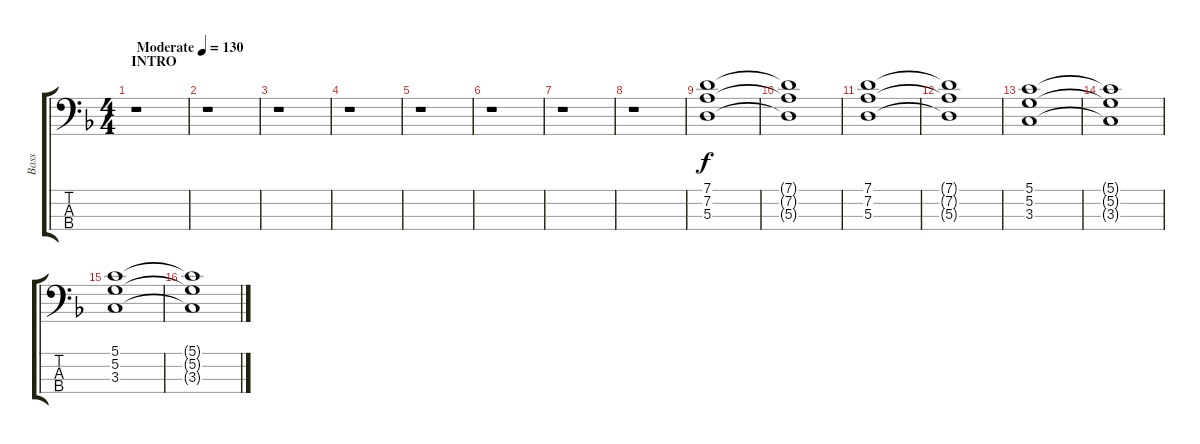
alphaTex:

\track ("Bass" "Bass") {instrument electricbassfinger}
\staff {score tabs}
\tuning (G2 D2 A1 E1) {hide}
\ts (4 4)
\section ("" "INTRO")
\tempo (130 "Moderate")
\clef f4
\ks dminor
r.1{dy f instrument electricbassfinger} |
r.1 |
r.1 |
r.1 |
r.1 |
r.1 |
r.1 |
r.1 |
(7.1 7.2 5.3).1 |
(7.1{t} 7.2{t} 5.3{t}).1 |
(7.1 7.2 5.3).1 |
(7.1{t} 7.2{t} 5.3{t}).1 |
(5.1 5.2 3.3).1 |
(5.1{t} 5.2{t} 3.3{t}).1 |
(5.1 5.2 3.3).1 |
(5.1{t} 5.2{t} 3.3{t}).1
